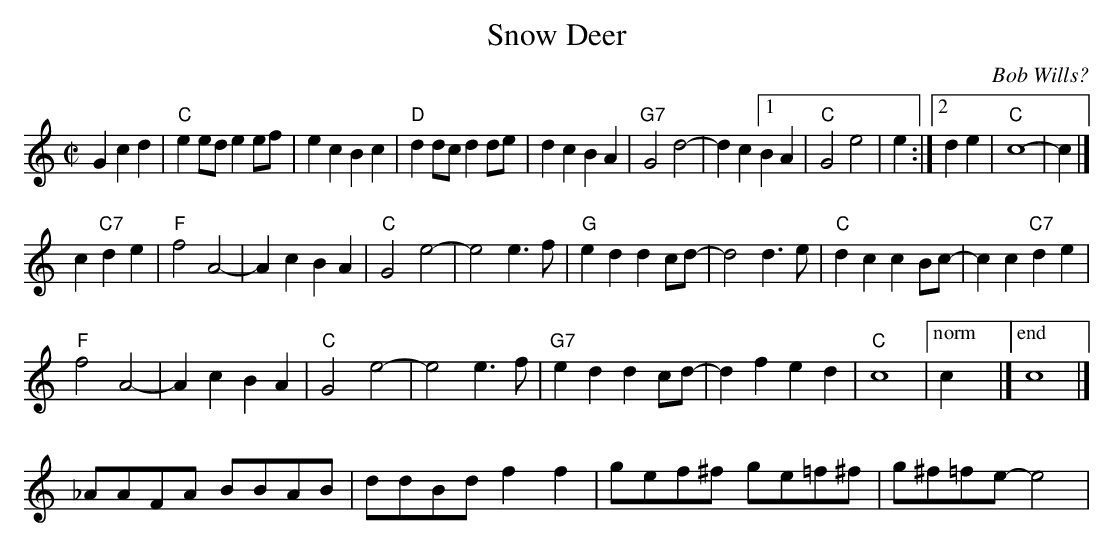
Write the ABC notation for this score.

X:1
T:Snow Deer
C:Bob Wills?
M:C|
K:C
G2c2d2|"C"e2ed e2ef| e2c2 B2c2| "D"d2dc d2de | d2c2 B2A2|   "G7"G4 d4-| d2c2 [1B2A2| "C"G4 e4| e2:|[2d2e2| "C"c8- | c2|]
c2 "C7"d2e2|"F"f4 A4-| A2c2 B2A2| "C"G4 e4-| e4 e3f|    "G"e2d2 d2cd-| d4 d3e| "C"d2c2 c2Bc-|c2c2 "C7"d2e2|
              "F"f4 A4-| A2c2 B2A2| "C"G4 e4-| e4 e3f|    "G7"e2d2 d2cd-|d2f2 e2d2| "C"c8 |["norm" c2 x2 |]["end" c8 |]
_AAFA BBAB| ddBd f2f2| gef^f ge=f^f| g^f=fe-e4|

$SmallLMargin
$SmallRMargin
